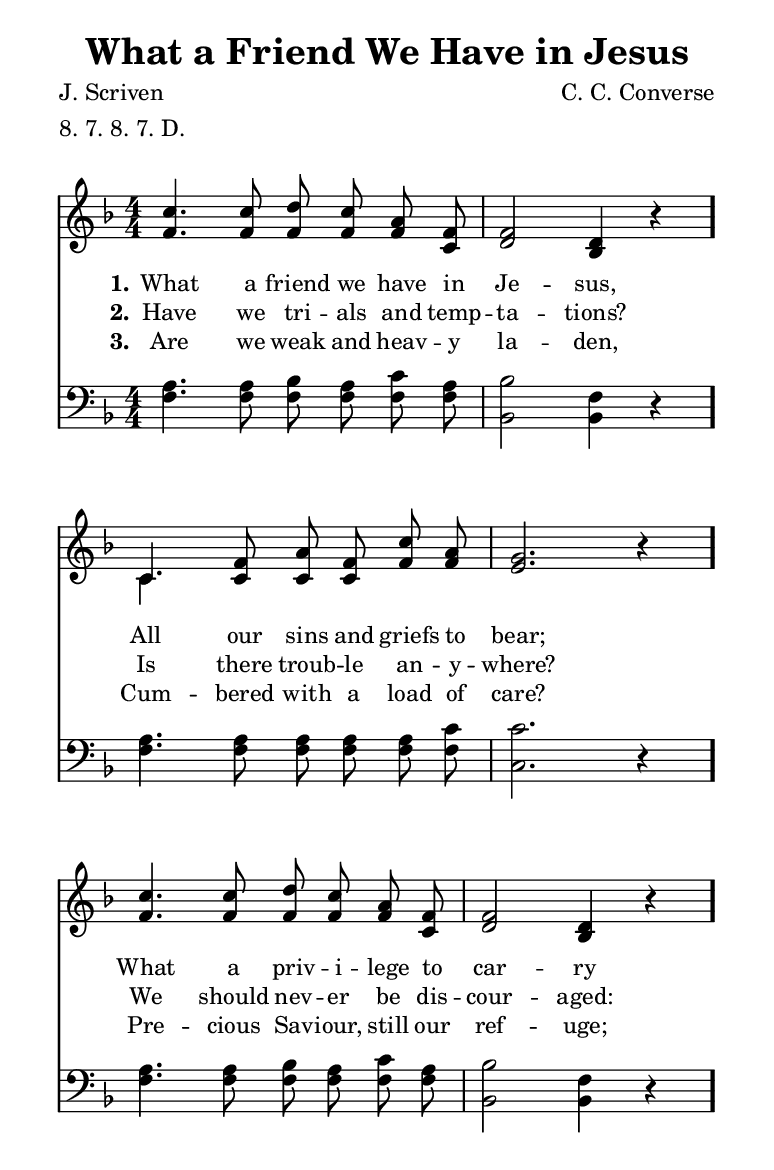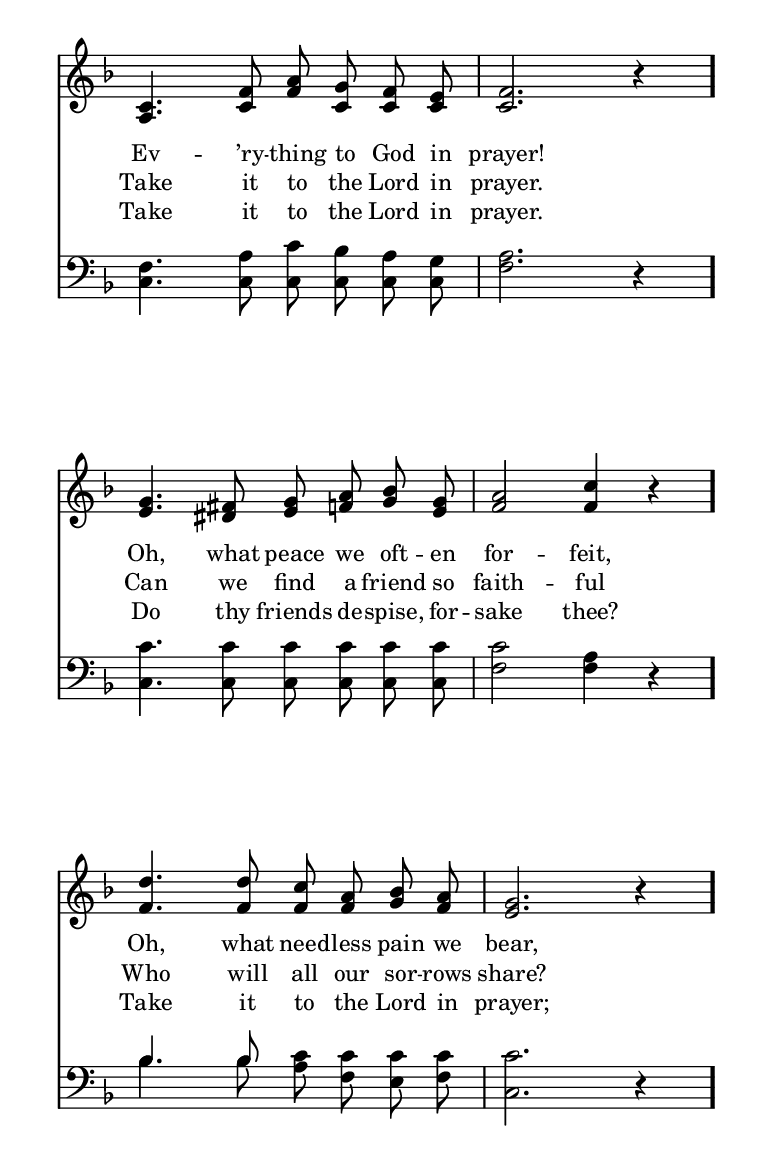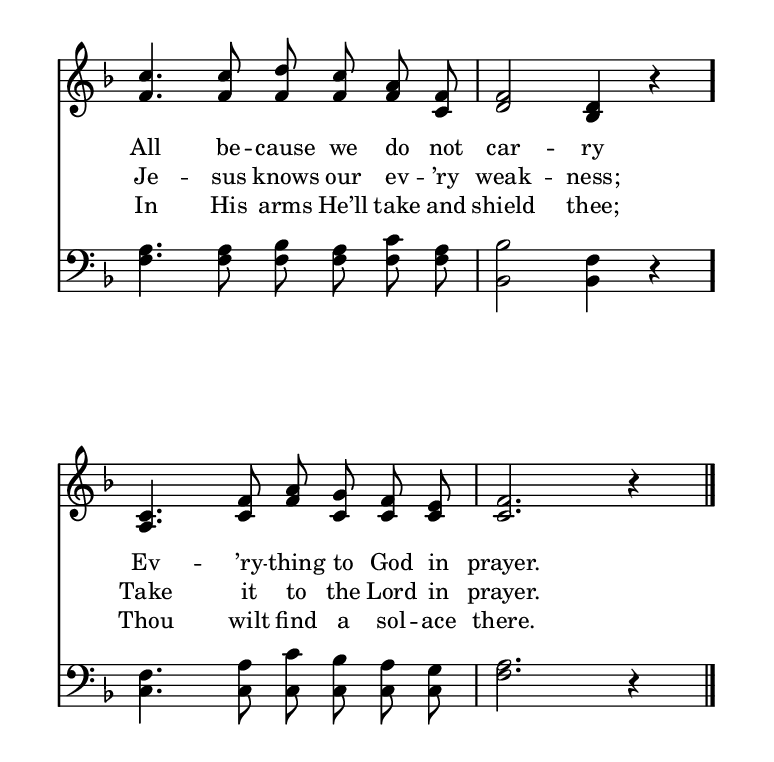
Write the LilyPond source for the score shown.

\include "common/global.ily"
\paper {
  \include "common/paper.ily"
}

\header{
  hymnnumber = "282"
  title = "What a Friend We Have in Jesus"
  tunename = "Scriven"
  meter = "8. 7. 8. 7. D."
  poet = "J. Scriven"
  composer = "C. C. Converse"
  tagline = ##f
}

global = {
  \include "common/overrides.ily"
  \override Staff.TimeSignature.style = #'numbered
  \time 4/4
  \override Score.MetronomeMark.transparent = ##t % hide all fermata changes too
  \tempo 4=80
  \key f \major
  \autoBeamOff
}

patternA = { c4. c8 c c c c | c2 c4 c4 }
patternB = { c4. c8 c c c c | c2. c4 }

notesSoprano = {
\global
\relative c'' {

  \changePitch \patternA { c c d c a f | f d r }
  \changePitch \patternB { c f a f c' a | g r }
  \changePitch \patternA { c c d c a f | f d r }
  \changePitch \patternB { c f a g f e | f r }
  \changePitch \patternA { g fis g a bes g | a c r }
  \changePitch \patternB { d d c a bes a | g r }
  \changePitch \patternA { c c d c a f | f d r }
  \changePitch \patternB { c f a g f e | f r }

  \bar "|."

}
}

notesAlto = {
\global
\relative e' {

  \changePitch \patternA { f f f f f c | d bes r }
  \changePitch \patternB { c c c c f f | e r }
  \changePitch \patternA { f f f f f c | d bes r }
  \changePitch \patternB { a c f c c c | c r }
  \changePitch \patternA { e dis e f g e | f f r }
  \changePitch \patternB { f f f f g f | e r }
  \changePitch \patternA { f f f f f c | d bes r }
  \changePitch \patternB { a c f c c c | c r }

}
}

notesTenor = {
\global
\relative a {

  \changePitch \patternA { a a bes a c a | bes f r }
  \changePitch \patternB { a a a a a c | c r }
  \changePitch \patternA { a a bes a c a | bes f r }
  \changePitch \patternB { f a c bes a g | a r }
  \changePitch \patternA { c c c c c c | c a r }
  \changePitch \patternB { bes bes c c c c | c r }
  \changePitch \patternA { a a bes a c a | bes f r }
  \changePitch \patternB { f a c bes a g | a r }

}
}

notesBass = {
\global
\relative f {

  \changePitch \patternA { f f f f f f | bes, bes r }
  \changePitch \patternB { f' f f f f f | c r }
  \changePitch \patternA { f f f f f f | bes, bes r }
  \changePitch \patternB { c c c c c c | f r }
  \changePitch \patternA { c c c c c c | f f r }
  \changePitch \patternB { bes bes a f e f | c r }
  \changePitch \patternA { f f f f f f | bes, bes r }
  \changePitch \patternB { c c c c c c | f r }

}
}

wordsA = \lyricmode {
\set stanza = "1."

What a friend we have in Je -- sus, \bar "."
All our sins and griefs to bear; \bar "."
What a priv -- i -- lege to car -- ry \bar "."
Ev -- ’ry -- thing to God in prayer! \bar "."
Oh, what peace we oft -- en for -- feit, \bar "."
Oh, what need -- less pain we bear, \bar "."
All be -- cause we do not car -- ry \bar "."
Ev -- ’ry -- thing to God in prayer. \bar "."

}

wordsB = \lyricmode {
\set stanza = "2."

Have we tri -- als and temp -- ta -- tions?
Is there troub -- le an -- y -- where?
We should nev -- er be dis -- cour -- aged:
Take it to the Lord in prayer.
Can we find a friend so faith -- ful
Who will all our sor -- rows share?
Je -- sus knows our ev -- ’ry weak -- ness;
Take it to the Lord in prayer.

}

wordsC = \lyricmode {
\set stanza = "3."

Are we weak and heav -- y la -- den,
Cum -- bered with a load of care?
Pre -- cious Sav -- iour, still our ref -- uge;
Take it to the Lord in prayer.
Do thy friends de -- spise, for -- sake thee?
Take it to the Lord in prayer;
In His arms He’ll take and shield thee;
Thou wilt find a sol -- ace there.

}

\score {
  \context ChoirStaff <<
    \context Staff = upper <<
      \set Staff.autoBeaming = ##f
      \set ChoirStaff.systemStartDelimiter = #'SystemStartBar
      \set ChoirStaff.printPartCombineTexts = ##f
      \partcombine #'(2 . 9) \notesSoprano \notesAlto
      \context NullVoice = sopranos { \voiceOne << \notesSoprano >> }
      \context Lyrics = one   \lyricsto sopranos \wordsA
      \context Lyrics = two   \lyricsto sopranos \wordsB
      \context Lyrics = three \lyricsto sopranos \wordsC
    >>
    \context Staff = men <<
      \set Staff.autoBeaming = ##f
      \clef bass
      \set ChoirStaff.printPartCombineTexts = ##f
      \partcombine #'(2 . 9) \notesTenor \notesBass
    >>
  >>
  \layout {
    \include "common/layout.ily"
  }
  \midi{
    \include "common/midi.ily"
  }
}

\version "2.19.49"  % necessary for upgrading to future LilyPond versions.

% vi:set et ts=2 sw=2 ai nocindent syntax=lilypond:
